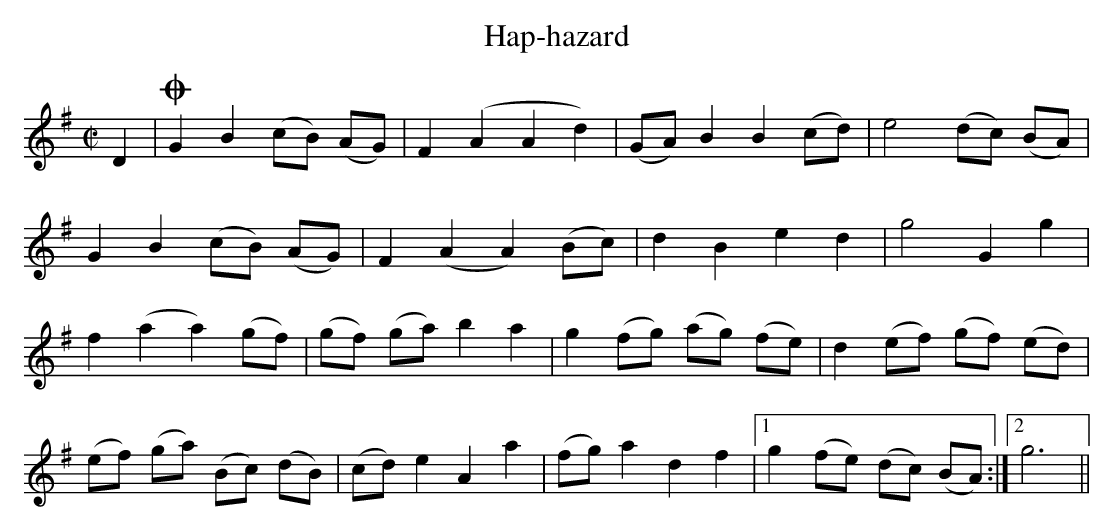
X:1
T:Hap-hazard
M:C|
L:1/8
K:G
D2|OG2B2 (cB) (AG)|F2(A2A2d2)|(GA) B2B2 (cd)|e4 (dc) (BA)|
G2B2 (cB) (AG)|F2(A2A2) (Bc)|d2B2e2d2|g4G2g2|
f2(a2a2)(gf)|(gf) (ga) b2a2|g2 (fg) (ag) (fe)|d2(ef) (gf) (ed)|
(ef) (ga) (Bc) (dB)|(cd) e2A2a2|(fg)a2d2f2|1 g2 (fe) (dc) (BA):|2 g6||
